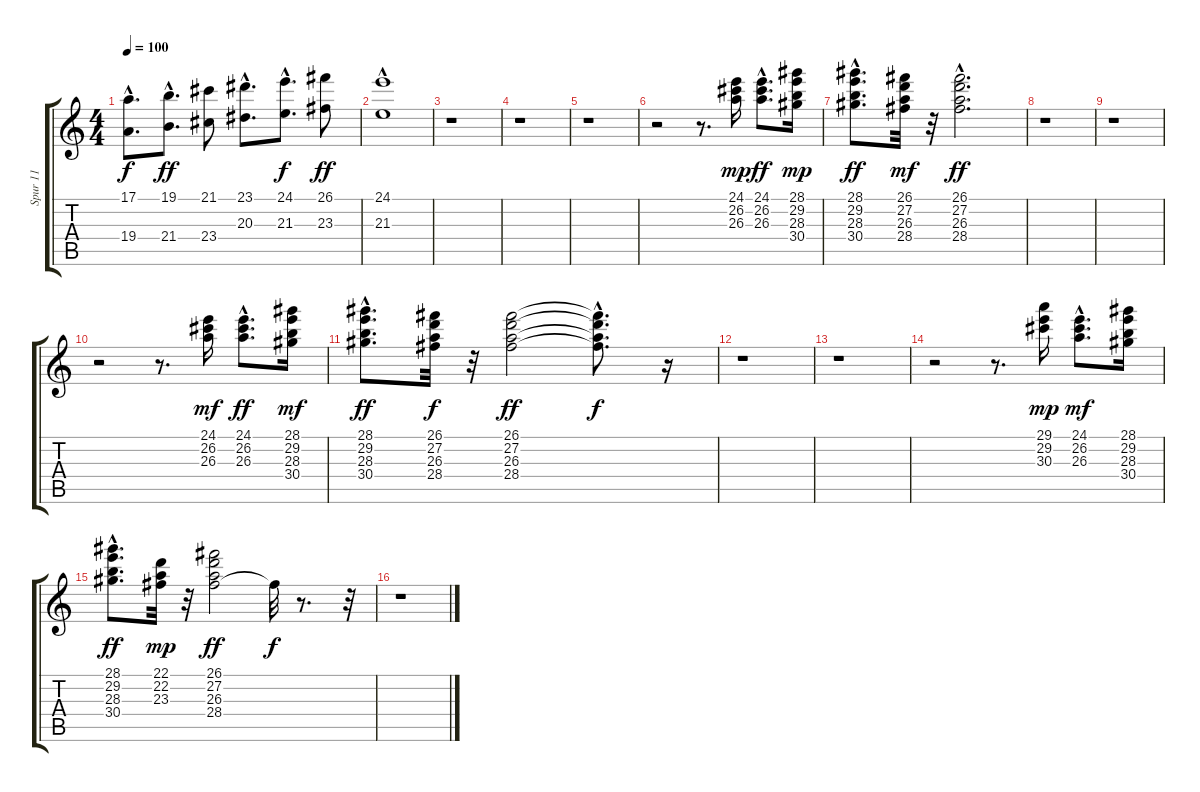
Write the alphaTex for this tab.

\track ("Spur 11" "Spur 11") {instrument brightacousticpiano}
\staff {score tabs}
\tuning (E4 B3 G3 D3 A2 E2) {hide}
\ts (4 4)
\tempo 100
\clef g2
\ks c
(17.1{hac} 19.4{hac}).8{d dy f} (19.1 21.4{hac}).8{d dy ff} (21.1 23.4).8 (23.1{hac} 20.3{hac}).8{d} (24.1{hac} 21.3{hac}).8{d dy f} (26.1 23.3).8{dy ff} |
(24.1 21.3{hac}).1 |
r.1 |
r.1 |
r.1 |
r.2 r.8{d} (24.1 26.2 26.3).16{dy mp} (24.1{hac} 26.2{hac} 26.3{hac}).8{d dy ff} (28.1 29.2 28.3 30.4).16{dy mp} |
(28.1{hac} 29.2{hac} 28.3{hac} 30.4{hac}).8{d dy ff} (26.1 27.2 26.3 28.4).32{dy mf} r.32 (26.1{hac} 27.2{hac} 26.3{hac} 28.4{hac}).2{d dy ff} |
r.1 |
r.1 |
r.2 r.8{d} (24.1 26.2 26.3).16{dy mf} (24.1{hac} 26.2{hac} 26.3{hac}).8{d dy ff} (28.1 29.2 28.3 30.4).16{dy mf} |
(28.1{hac} 29.2{hac} 28.3{hac} 30.4{hac}).8{d dy ff} (26.1 27.2 26.3 28.4).32{dy f} r.32 (26.1 27.2 26.3 28.4).2{dy ff} (26.1{hac t} 27.2{hac t} 26.3{hac t} 28.4{hac t}).8{d dy f} r.16 |
r.1 |
r.1 |
r.2 r.8{d} (29.1 29.2 30.3).16{dy mp} (24.1{hac} 26.2{hac} 26.3{hac}).8{d dy mf} (28.1 29.2 28.3 30.4).16 |
(28.1{hac} 29.2{hac} 28.3{hac} 30.4{hac}).8{d dy ff} (22.1 22.2 23.3).32{dy mp} r.32 (26.1 27.2 26.3 28.4).2{dy ff} 28.4{t}.32{dy f} r.8{d} r.32 |
r.1
